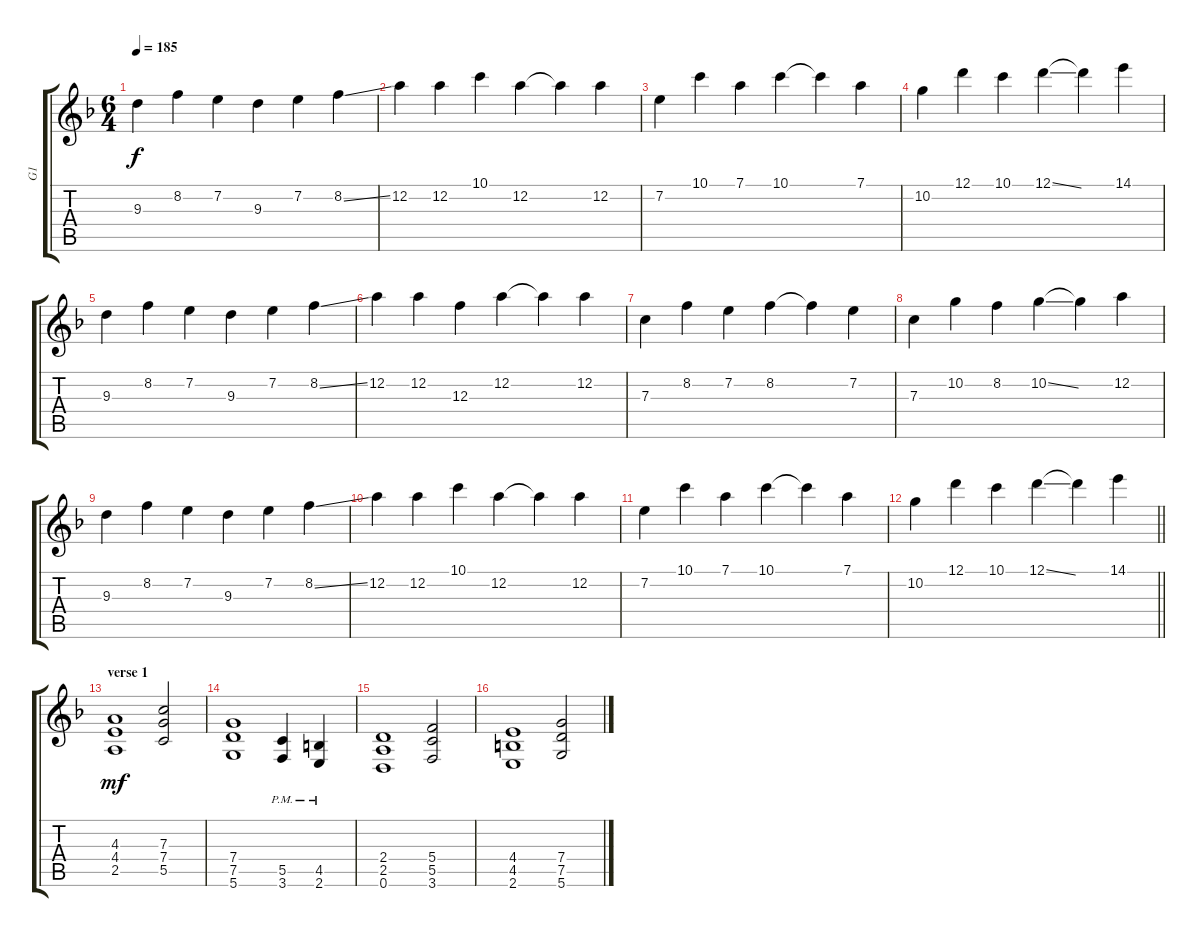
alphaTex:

\track ("G1" "G1") {instrument distortionguitar bank 5}
\staff {score tabs}
\tuning (D4 A3 F3 C3 G2 D2) {hide}
\ts (6 4)
\tempo 185
\clef g2
\ks dminor
9.3.4{dy f} 8.2.4 7.2.4 9.3.4 7.2.4 8.2{ss}.4 |
12.2.4 12.2.4 10.1.4 12.2.4 12.2{t}.4 12.2.4 |
7.2.4 10.1.4 7.1.4 10.1.4 10.1{t}.4 7.1.4 |
10.2.4 12.1.4 10.1.4 12.1{ss}.4 12.1{t}.4 14.1.4 |
9.3.4{instrument distortionguitar} 8.2.4 7.2.4 9.3.4 7.2.4 8.2{ss}.4 |
12.2.4 12.2.4 12.3.4 12.2.4 12.2{t}.4 12.2.4 |
7.3.4 8.2.4 7.2.4 8.2.4 8.2{t}.4 7.2.4 |
7.3.4 10.2.4 8.2.4 10.2{ss}.4 10.2{t}.4 12.2.4 |
9.3.4 8.2.4 7.2.4 9.3.4 7.2.4 8.2{ss}.4 |
12.2.4 12.2.4 10.1.4 12.2.4 12.2{t}.4 12.2.4 |
7.2.4 10.1.4 7.1.4 10.1.4 10.1{t}.4 7.1.4 |
\barLineRight lightlight
10.2.4 12.1.4 10.1.4 12.1{ss}.4 12.1{t}.4 14.1.4 |
\section ("" "verse 1")
(4.3 4.4 2.5).1{dy mf} (7.3 7.4 5.5).2 |
(7.4 7.5 5.6).1 (5.5{pm} 3.6{pm}).4 (4.5{pm} 2.6{pm}).4 |
(2.4 2.5 0.6).1 (5.4 5.5 3.6).2 |
(4.4 4.5 2.6).1 (7.4 7.5 5.6).2
